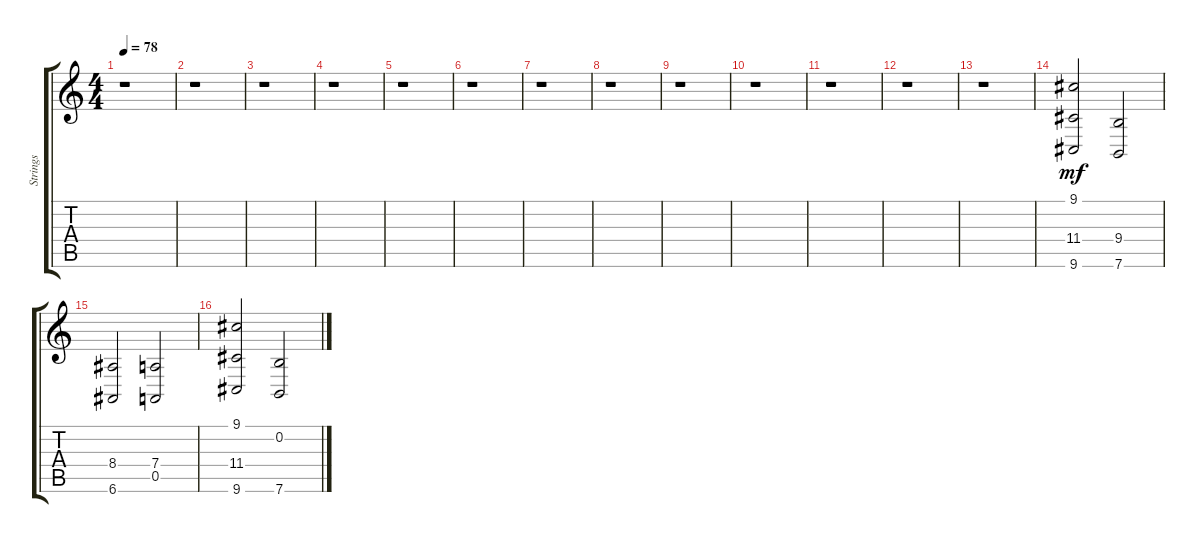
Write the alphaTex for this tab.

\track ("Strings" "Strings") {instrument synthstrings2}
\staff {score tabs}
\tuning (E4 B3 G3 D3 A2 E2) {hide}
\ts (4 4)
\tempo 78
\clef g2
\ks c
r.1{dy mf} |
r.1 |
r.1 |
r.1 |
r.1 |
r.1 |
r.1 |
r.1 |
r.1 |
r.1 |
r.1 |
r.1 |
r.1 |
(9.1 11.4 9.6).2 (9.4 7.6).2 |
(8.4 6.6).2 (7.4 0.5).2 |
(9.1 11.4 9.6).2 (0.2 7.6).2
